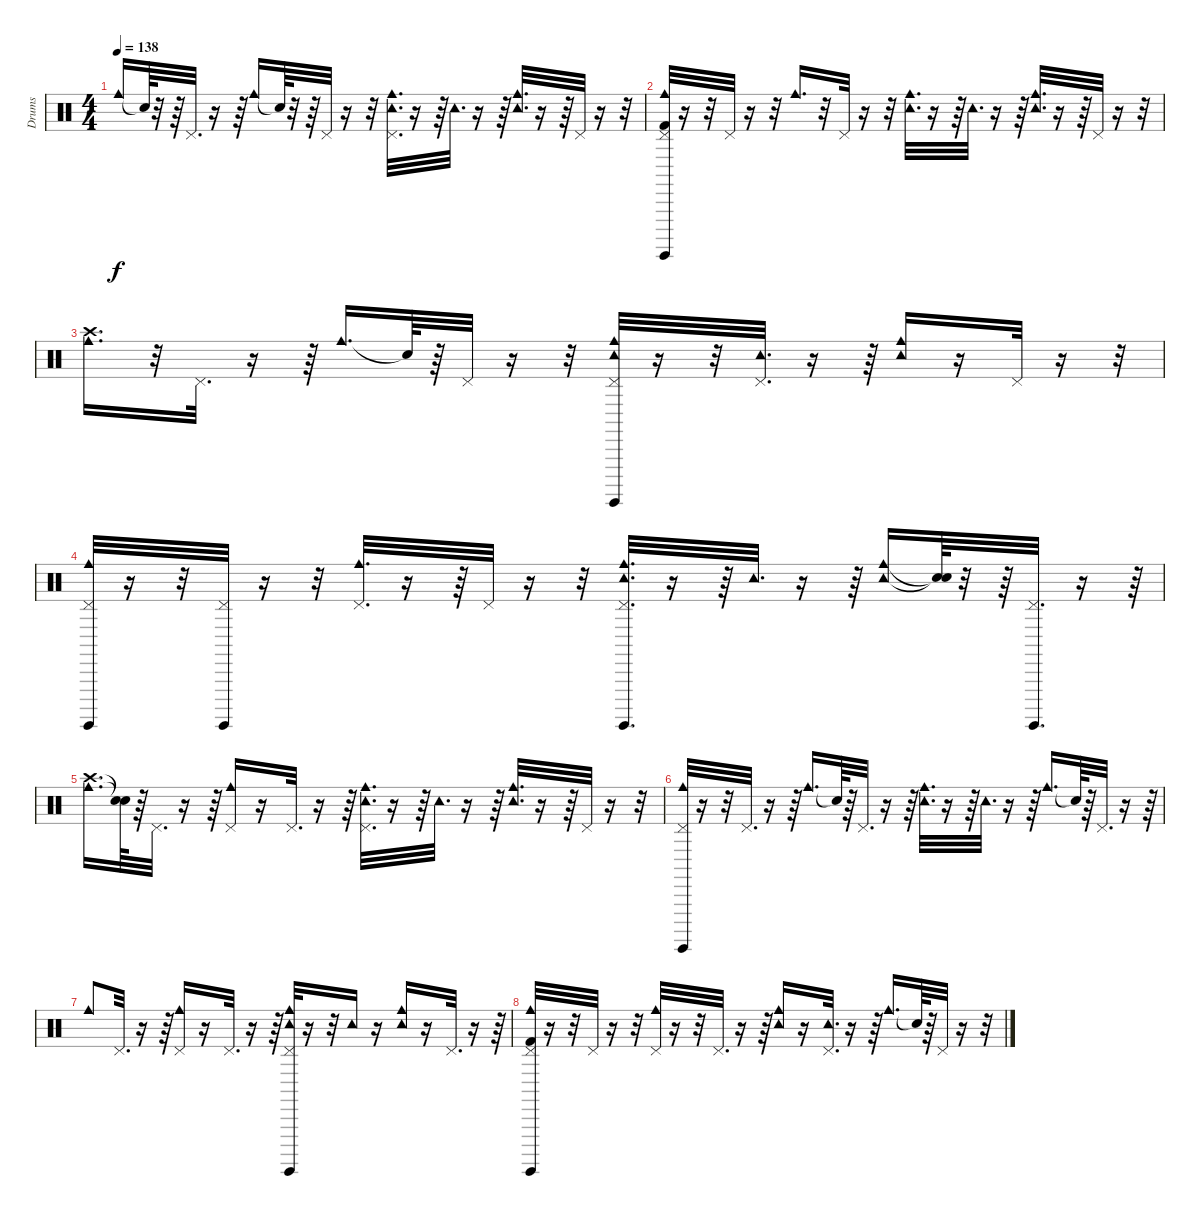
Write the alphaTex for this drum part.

\track ("Drums   " "Drums   ") {instrument percussion}
\staff {score}
\articulation defaults
\ts (4 4)
\tempo 138
\clef neutral
\ks c "Cowbell medium (hit)".16{dy f} "Snare (hit)"{t}.64
r.32 r.64 "Pedal Hi-Hat (hit)".32{d} r.16 r.64 "Cowbell medium (hit)".16 "Snare (hit)"{t}.64 r.32 r.64 "Pedal Hi-Hat (hit)".32 r.16 r.32 ("Pedal Hi-Hat (hit)" "Tambourine (hit)" "Cowbell medium (hit)").32{d} r.16 r.64 "Tambourine (hit)".32{d} r.16 r.64 ("Tambourine (hit)" "Cowbell medium (hit)").32{d} r.16 r.64 "Pedal Hi-Hat (hit)".32 r.16 r.32 |
("Kick (hit) 2" "Pedal Hi-Hat (hit)" "Surdo (hit)" "Cowbell medium (hit)").32 r.16 r.32 "Pedal Hi-Hat (hit)".32 r.16 r.32 "Cowbell medium (hit)".16{d} r.32 "Pedal Hi-Hat (hit)".32 r.16 r.32 ("Tambourine (hit)" "Cowbell medium (hit)").32{d} r.16 r.64 "Tambourine (hit)".32{d} r.16 r.64 ("Tambourine (hit)" "Cowbell medium (hit)").32{d} r.16 r.64 "Pedal Hi-Hat (hit)".32 r.16 r.32 |
("Crash high (hit)" "Cowbell medium (hit)").16{d} r.32 "Pedal Hi-Hat (hit)".32{d} r.16 r.64 "Cowbell medium (hit)".16{d} "Snare (hit)"{t}.64 r.64 "Pedal Hi-Hat (hit)".32 r.16 r.32 ("Pedal Hi-Hat (hit)" "Tambourine (hit)" "Cowbell medium (hit)" "Surdo (hit)").32 r.16 r.32 ("Pedal Hi-Hat (hit)" "Tambourine (hit)").32{d} r.16 r.64 ("Tambourine (hit)" "Cowbell medium (hit)").16 r.16 "Pedal Hi-Hat (hit)".32 r.16 r.32 |
("Pedal Hi-Hat (hit)" "Cowbell medium (hit)" "Surdo (hit)").32 r.16 r.32 ("Pedal Hi-Hat (hit)" "Surdo (hit)").32 r.16 r.32 ("Pedal Hi-Hat (hit)" "Cowbell medium (hit)").32{d} r.16 r.64 "Pedal Hi-Hat (hit)".32 r.16 r.32 ("Pedal Hi-Hat (hit)" "Tambourine (hit)" "Cowbell medium (hit)" "Surdo (hit)").32{d} r.16 r.64 "Tambourine (hit)".32{d} r.16 r.64 ("Tambourine (hit)" "Cowbell medium (hit)").16 ("Snare (hit)"{t} "Snare (hit)"{t}).64 r.32 r.64 ("Pedal Hi-Hat (hit)" "Surdo (hit)").32{d} r.16 r.64 |
("Crash high (hit)" "Cowbell medium (hit)").16{d} ("Snare (hit)"{t} "Snare (hit)"{t}).64 r.64 "Pedal Hi-Hat (hit)".32{d} r.16 r.64 ("Pedal Hi-Hat (hit)" "Cowbell medium (hit)").16 r.16 "Pedal Hi-Hat (hit)".32{d} r.16 r.64 ("Pedal Hi-Hat (hit)" "Tambourine (hit)" "Cowbell medium (hit)").32{d} r.16 r.64 "Tambourine (hit)".32{d} r.16 r.64 ("Tambourine (hit)" "Cowbell medium (hit)").32{d} r.16 r.64 "Pedal Hi-Hat (hit)".32 r.16 r.32 |
("Pedal Hi-Hat (hit)" "Surdo (hit)" "Cowbell medium (hit)").32 r.16 r.32 "Pedal Hi-Hat (hit)".32{d} r.16 r.64 "Cowbell medium (hit)".16{d} "Snare (hit)"{t}.64 r.64 "Pedal Hi-Hat (hit)".32{d} r.16 r.64 ("Tambourine (hit)" "Cowbell medium (hit)").32{d} r.16 r.64 "Tambourine (hit)".32{d} r.16 r.64 "Cowbell medium (hit)".16{d} "Snare (hit)"{t}.64 r.64 "Pedal Hi-Hat (hit)".32{d} r.16 r.64 |
"Cowbell medium (hit)".8 "Pedal Hi-Hat (hit)".32{d} r.16 r.64 ("Pedal Hi-Hat (hit)" "Cowbell medium (hit)").16 r.16 "Pedal Hi-Hat (hit)".32{d} r.16 r.64 ("Pedal Hi-Hat (hit)" "Surdo (hit)" "Tambourine (hit)" "Cowbell medium (hit)").32 r.16 r.32 "Tambourine (hit)".16 r.16 ("Tambourine (hit)" "Cowbell medium (hit)").16 r.16 "Pedal Hi-Hat (hit)".32{d} r.16 r.64 |
("Kick (hit) 2" "Pedal Hi-Hat (hit)" "Surdo (hit)" "Cowbell medium (hit)").32 r.16 r.32 "Pedal Hi-Hat (hit)".32 r.16 r.32 ("Pedal Hi-Hat (hit)" "Cowbell medium (hit)").32 r.16 r.32 "Pedal Hi-Hat (hit)".32{d} r.16 r.64 ("Tambourine (hit)" "Cowbell medium (hit)").16 r.16 ("Pedal Hi-Hat (hit)" "Tambourine (hit)").32{d} r.16 r.64 "Cowbell medium (hit)".16{d} "Snare (hit)"{t}.64 r.64 "Pedal Hi-Hat (hit)".32 r.16 r.32
